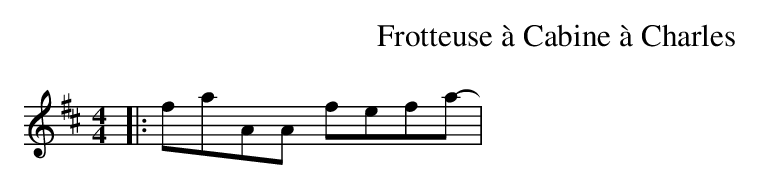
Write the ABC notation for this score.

X:1
T:Frotteuse à Cabine à Charles
M:4/4
L:1/8
K:D
|:faAA fefa-|...
